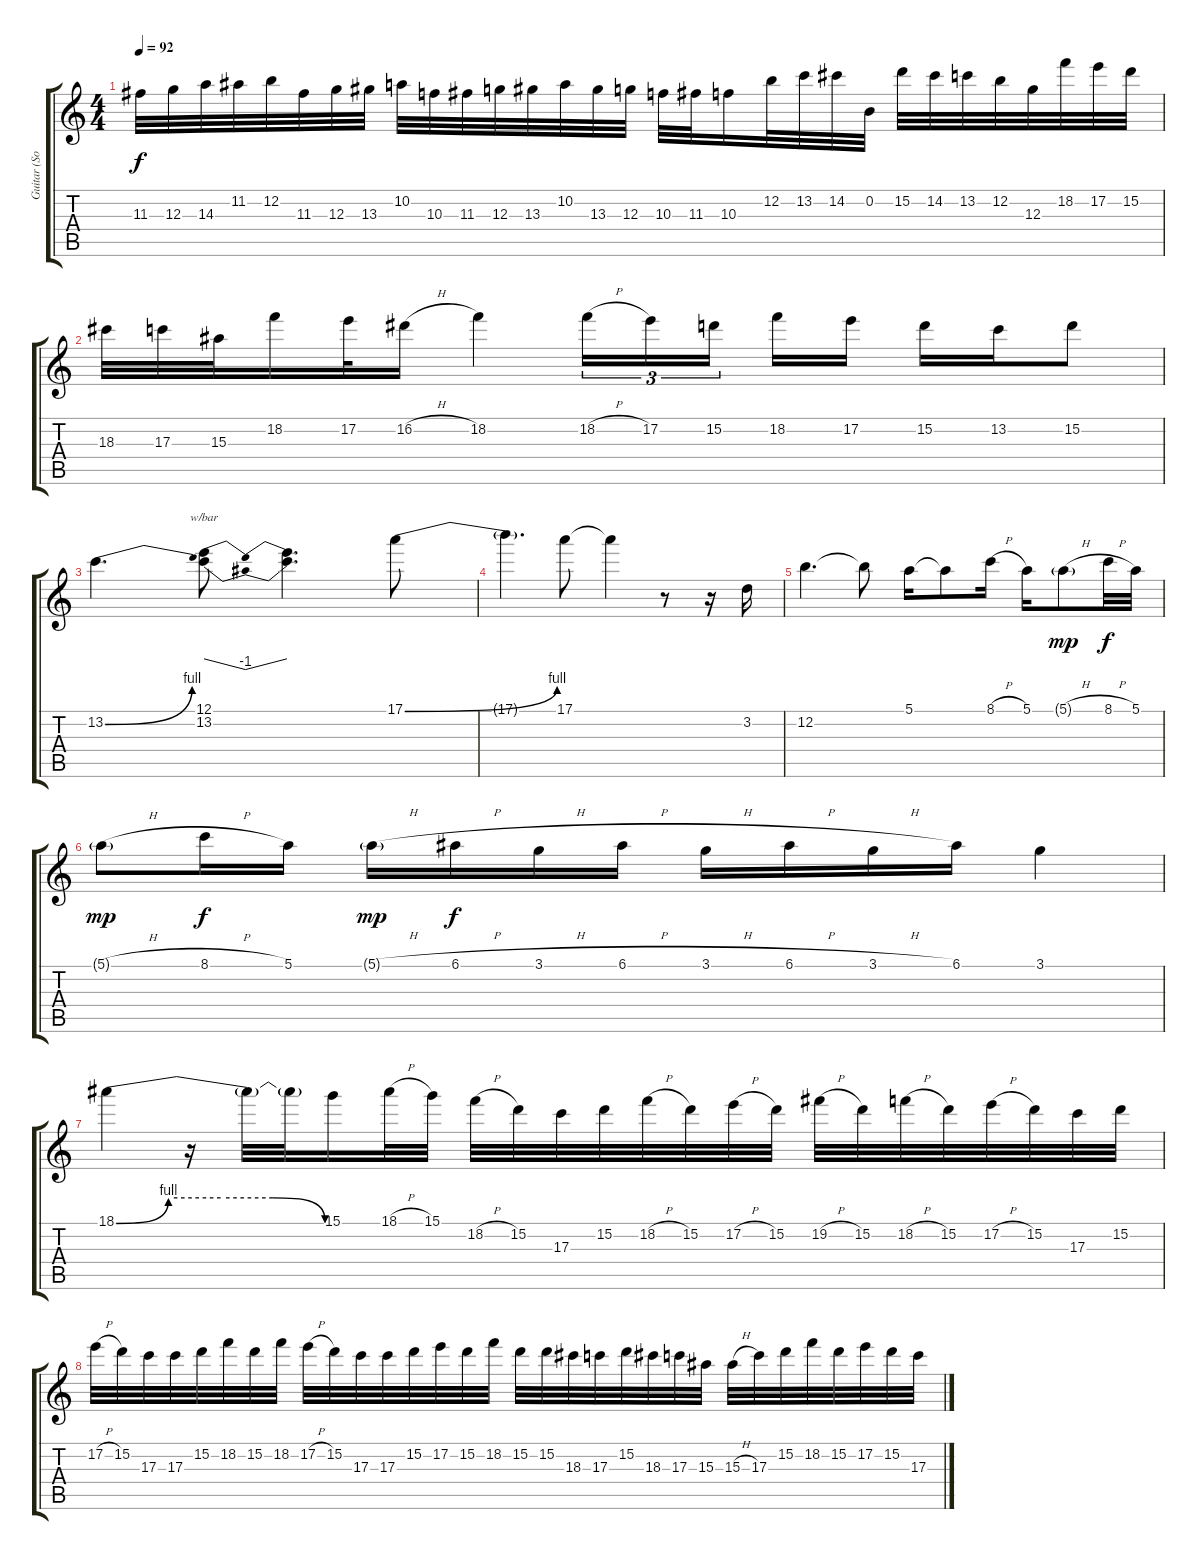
\track ("Guitar (Solo)" "Guitar (So") {instrument overdrivenguitar}
\staff {score tabs}
\tuning (E4 B3 G3 D3 A2 E2) {hide}
\ts (4 4)
\tempo 92
\clef g2
\ks c
11.3.32{dy f} 12.3.32 14.3.32 11.2.32 12.2.32 11.3.32 12.3.32 13.3.32 10.2.32 10.3.32 11.3.32 12.3.32 13.3.32 10.2.32 13.3.32 12.3.32 10.3.32 11.3.32 10.3.16 12.2.32 13.2.32 14.2.32 0.2.32 15.2.32 14.2.32 13.2.32 12.2.32 12.3.32 18.2.32 17.2.32 15.2.32 |
18.3.32 17.3.32 15.3.32 18.2.16 17.2.32 16.2{h}.16 18.2.4 18.2{h}.16{tu (3 2)} 17.2.16{tu (3 2)} 15.2.16{tu (3 2) beam splitsecondary} 18.2.16 17.2.16 15.2.16 13.2.16 15.2.8 |
13.2{be (bend 0 0 60 4)}.4{d} (12.1 13.2).8{tbe (dip default 0 0 30 -4 60 0)} (12.1{t} 13.2{t}).4{d} 17.1{be (bend 0 0 60 4)}.8 |
17.1{t}.4{d} 17.1.8 17.1{t}.4 r.8 r.16 3.2.16 |
12.2.4{d} 12.2{t}.8 5.1.16 5.1{t}.8 8.1{h}.16 5.1.16 5.1{h g}.8{dy mp} 8.1{h}.32{dy f} 5.1.32 |
5.1{h g}.8{dy mp} 8.1{h}.16{dy f} 5.1.16 5.1{h g}.16{dy mp} 6.1{h}.16{dy f} 3.1{h}.16 6.1{h}.16 3.1{h}.16 6.1{h}.16 3.1{h}.16 6.1.16 3.1.4 |
18.1{be (custom 0 0 15 4 30 4 45 4 60 0)}.4 r.16 18.1{t}.32 18.1{t}.32 15.1.16 18.1{h}.32 15.1.32 18.2{h}.32 15.2.32 17.3.32 15.2.32 18.2{h}.32 15.2.32 17.2{h}.32 15.2.32 19.2{h}.32 15.2.32 18.2{h}.32 15.2.32 17.2{h}.32 15.2.32 17.3.32 15.2.32 |
17.2{h}.32 15.2.32 17.3.32 17.3.32 15.2.32 18.2.32 15.2.32 18.2.32 17.2{h}.32 15.2.32 17.3.32 17.3.32 15.2.32 17.2.32 15.2.32 18.2.32 15.2.32 15.2.32 18.3.32 17.3.32 15.2.32 18.3.32 17.3.32 15.3.32 15.3{h}.32 17.3.32 15.2.32 18.2.32 15.2.32 17.2.32 15.2.32 17.3.32
